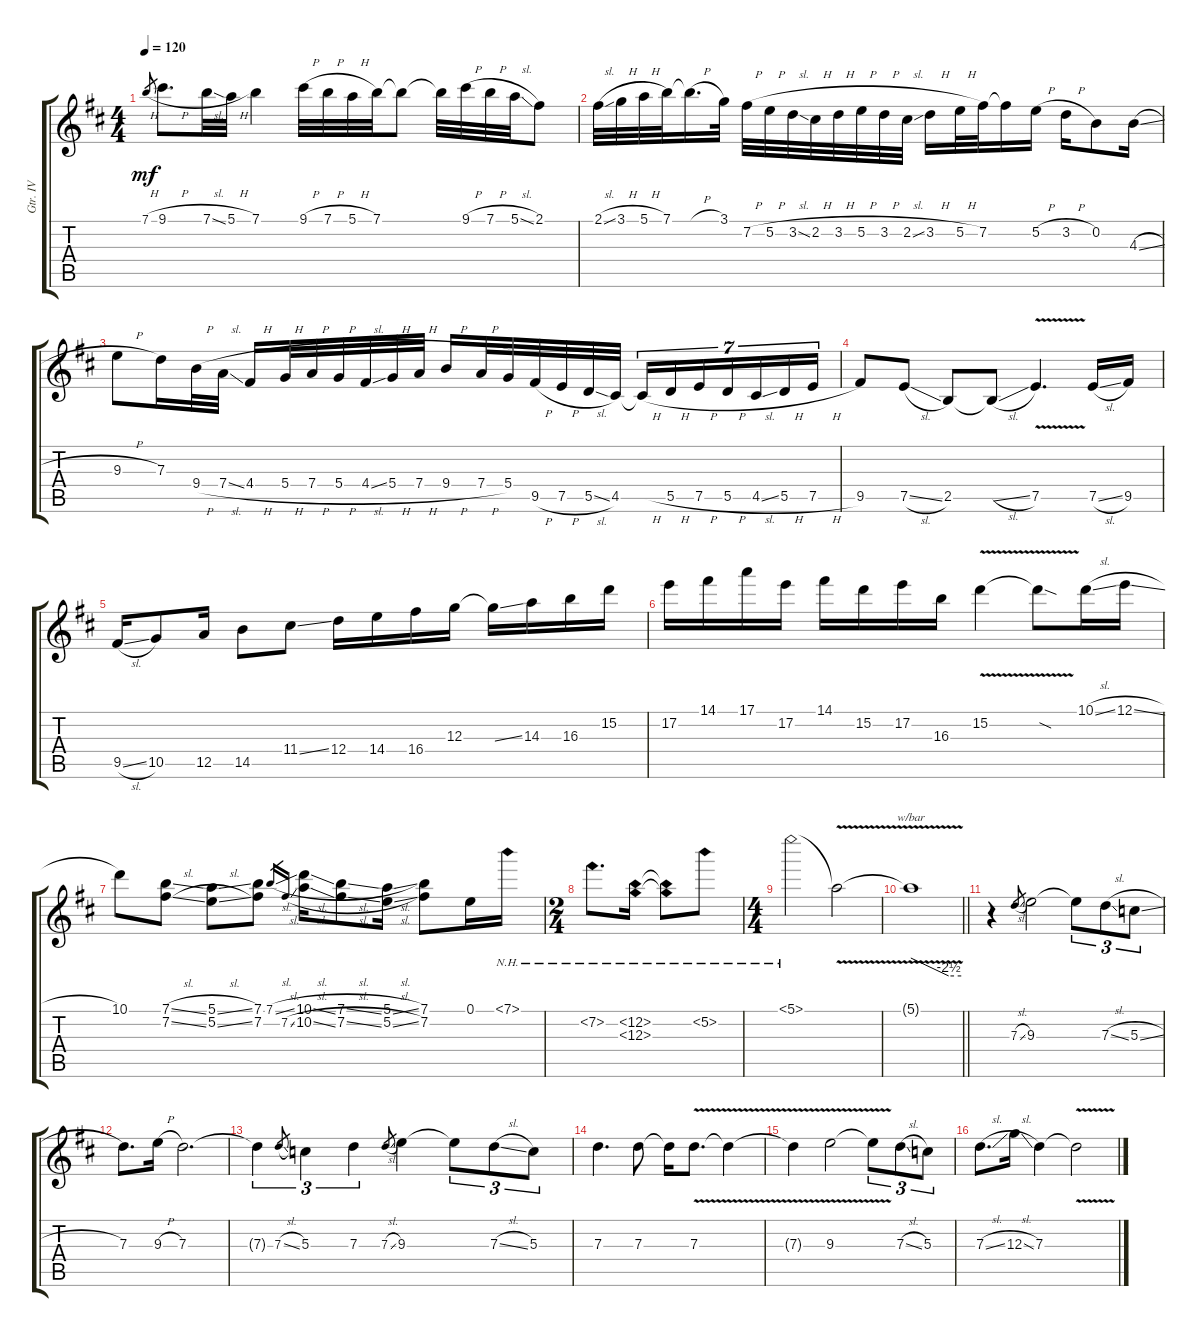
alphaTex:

\track ("Gtr. IV" "Gtr. IV") {instrument distortionguitar}
\staff {score tabs}
\tuning (E4 B3 G3 D3 A2 E2) {hide}
\ts (4 4)
\tempo 120
\clef g2
\ks d
7.1{h}.8{gr dy mf} 9.1{h}.8{d} 7.1{sl}.32 5.1{h}.32 7.1.4 9.1{h}.32 7.1{h}.32 5.1{h}.32 7.1.32 7.1{t}.8 7.1{t}.32 9.1{h}.32 7.1{h}.32 5.1{sl}.32 2.1.8 |
2.1{sl}.32 3.1{h}.32 5.1{h}.32 7.1.32 7.1{h t}.16{d} 3.1.32 7.2{h}.32 5.2{h}.32 3.2{sl}.32 2.2{h}.32 3.2{h}.32 5.2{h}.32 3.2{h}.32 2.2{sl}.32 3.2{h}.16 5.2{h}.32 7.2.32 7.2{t}.16 5.2{h}.16 3.2{h}.16 0.2.8 4.3{sl}.16 |
9.3{h}.8 7.3.16 9.4{h}.32 7.4{sl}.32 4.4{h}.16 5.4{h}.32 7.4{h}.32 5.4{h}.32 4.4{sl}.32 5.4{h}.32 7.4{h}.32 9.4{h}.16 7.4{h}.32 5.4.32 9.5{h}.32 7.5{h}.32 5.5{sl}.32 4.5.32 4.5{h t}.16{tu (7 4)} 5.5{h}.16{tu (7 4)} 7.5{h}.16{tu (7 4)} 5.5{h}.16{tu (7 4)} 4.5{sl}.16{tu (7 4)} 5.5{h}.16{tu (7 4)} 7.5{h}.16{tu (7 4)} |
9.5.8 7.5{sl}.8 2.5.8 2.5{sl t}.8 7.5{v}.4{d} 7.5{sl}.16 9.5.16 |
9.5{sl}.16 10.5.8 12.5.16 14.5.8 11.4{ss}.8 12.4.16 14.4.16 16.4.16 12.3.16 12.3{ss t}.16 14.3.16 16.3.16 15.2.16 |
17.2.16 14.1.16 17.1.16 17.2.16 14.1.16 15.2.16 17.2.16 16.3.16 15.2{v}.4 15.2{sod t}.8 10.1{sl}.16 12.1{sl}.16 |
10.1.8 (7.1{sl} 7.2{sl}).8 (5.1{sl} 5.2{sl}).8 (7.1 7.2).8 7.1{sl}.16{gr} 7.2{sl}.16{gr} (10.1{sl} 10.2{sl}).16 (7.1{sl} 7.2{sl}).8 (5.1{sl} 5.2{sl}).16 (7.1 7.2).8 0.1.16 7.1{nh}.16 |
\ts (2 4)
7.2{nh}.8{d} (12.2{nh} 12.3{nh}).16 (12.2{nh t} 12.3{nh t}).8 5.2{nh}.8 |
\ts (4 4)
5.1{nh}.2 5.1{v t}.2 |
\barLineRight lightlight
5.1{t}.1{tbe (custom default 0 0 45 -10 60 -10)} |
r.4 7.3{sl}.8{gr} 9.3.2 9.3{t}.8{tu (3 2)} 7.3{sl}.8{tu (3 2)} 5.3{sl}.8{tu (3 2)} |
7.3.8{d} 9.3{h}.16 7.3.2{d} |
7.3{t}.4{tu (3 2)} 7.3{sl}.8{gr} 5.3.4{tu (3 2)} 7.3.4{tu (3 2)} 7.3{sl}.8{gr} 9.3.4 9.3{t}.8{tu (3 2)} 7.3{sl}.8{tu (3 2)} 5.3.8{tu (3 2)} |
7.3.4{d} 7.3.8 7.3{t}.16 7.3{v}.8{d} 7.3{v t}.4 |
7.3{v t}.4 9.3{v}.2 9.3{v t}.8{tu (3 2)} 7.3{sl}.8{tu (3 2)} 5.3.8{tu (3 2)} |
7.3{sl}.8{d} 12.3{sl}.16 7.3.4 7.3{v t}.2
